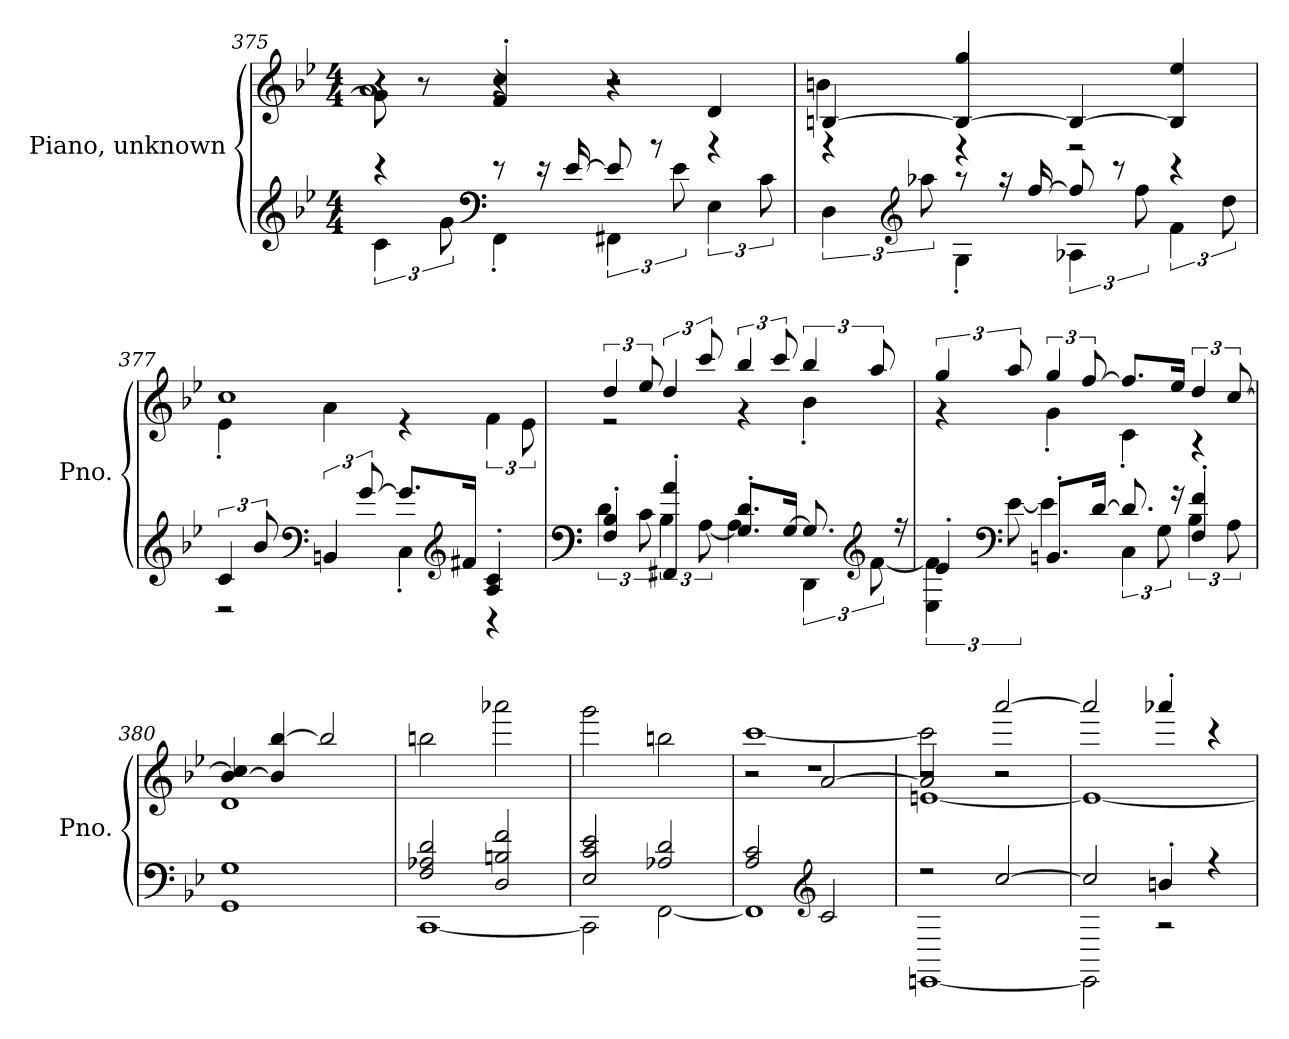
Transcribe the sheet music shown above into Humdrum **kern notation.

**kern	**kern
*part1	*part1
*staff2	*staff1
*I"Piano, unknown	*
*I'Pno.	*
*clefG2	*clefG2
*k[b-e-]	*k[b-e-]
*M4/4	*M4/4
=375	=375
*^	*^
*	*	*	*^
4r	6c\	4r	8g\]	1a
.	.	.	8r	.
.	12g\	.	.	.
*clefF4	*	*	*	*
8r	4FF'\	4f/' 4cc/'	4r	.
16r	.	.	.	.
[16e-/	.	.	.	.
8e-/]	6FF#X\	4r	2r	.
8r	.	.	.	.
.	12e-\	.	.	.
4r	6E-\	4d/	.	.
.	12c\	.	.	.
*	*	*	*v	*v
!!LO:LB:g=z
=376	=376	=376	=376
4r	6D\	[4Bn/	4bn\
*clefG2	*	*	*
.	12aa-X\	.	.
8r	4G'\	4B/_ 4gg/	4r
16r	.	.	.
[16ff/	.	.	.
8ff/]	6A-X\	4B/_	2r
8r	.	.	.
.	12ff\	.	.
4r	6f\	4B/] 4ee-/	.
.	12dd\	.	.
=377	=377	=377	=377
6c/	2r	1cc	4e-'\
12b-/	.	.	.
*clefF4	*	*	*
6BBn/	.	.	4a\
[12g/	.	.	.
8.g/L]	4C'\	.	4r
*clefG2	*	*	*
16f#X/Jk	.	.	.
4A/' 4c/'	4r	.	6f\
.	.	.	12e-\
!!LO:LB:g=z	!!
=378	=378	=378	=378
*clefF4	*	*	*
4F/' 4B-/'	6d\	6dd/	2r
.	12c\	12ee-/	.
4FF#X/' 4a/'	6B-\	6dd/	.
.	[12A\	12ccc/	.
8.G/' 8.d/'L	4A\]	6bb-/	4r
.	.	12ccc/	.
[16G/Jk	.	.	.
8.G/]	6DD\	6bb-/	4b-'\
*clefG2	*	*	*
.	[12f\	12aa/	.
16r	.	.	.
=379	=379	=379	=379
4e-'/	6E-\ 6f\]	6gg/	4r
*clefF4	*	*	*
.	[12e-\	12aa/	.
8.BBn'/L	4e-\]	6gg/	4g'\
.	.	[12ff/	.
[16d/Jk	.	.	.
8.d/]	6C\	8.ff/L]	4c'\
.	12G\	.	.
16r	.	16ee-/Jk	.
4F/' 4f/'	6B-\	6dd/	4r
.	12A\	[12cc/	.
*v	*v	*	*
=380	=380	=380
1GG 1G	[4b-/ 4cc/]	1d
.	4b-/] [4bb-/	.
.	2bb-/]	.
*	*v	*v
=381	=381
*^	*
2F/ 2A-X/ 2d/	[1CC	2bbn\
2D/ 2Bn/ 2f/	.	2aaa-X\
=382	=382	=382
2E-/ 2c/ 2e-/	2CC\]	2ggg\
2A-X/ 2d/	[2FF\	2bbn\
!!LO:PB:g=z
=383	=383	=383
*	*	*^
*	*	*	*^
2A/ 2c/	1FF]	1r	[1ccc	2r
*clefG2	*	*	*	*
2c/	.	.	.	[2a/
=384	=384	=384	=384	=384
*	*	*	*	*^
2r	[1EEn	2r	2ccc\]	2a/]	[1en
[2cc/	.	[2aaa/	2r	2r	.
*	*	*	*v	*v	*v
=385	=385	=385	=385
2cc/]	2EE\]	2aaa/]	1e_
4bn'/	2r	4aaa-X'/	.
4r	.	4r	.
*v	*v	*	*
*	*v	*v
=	=
*-	*-
